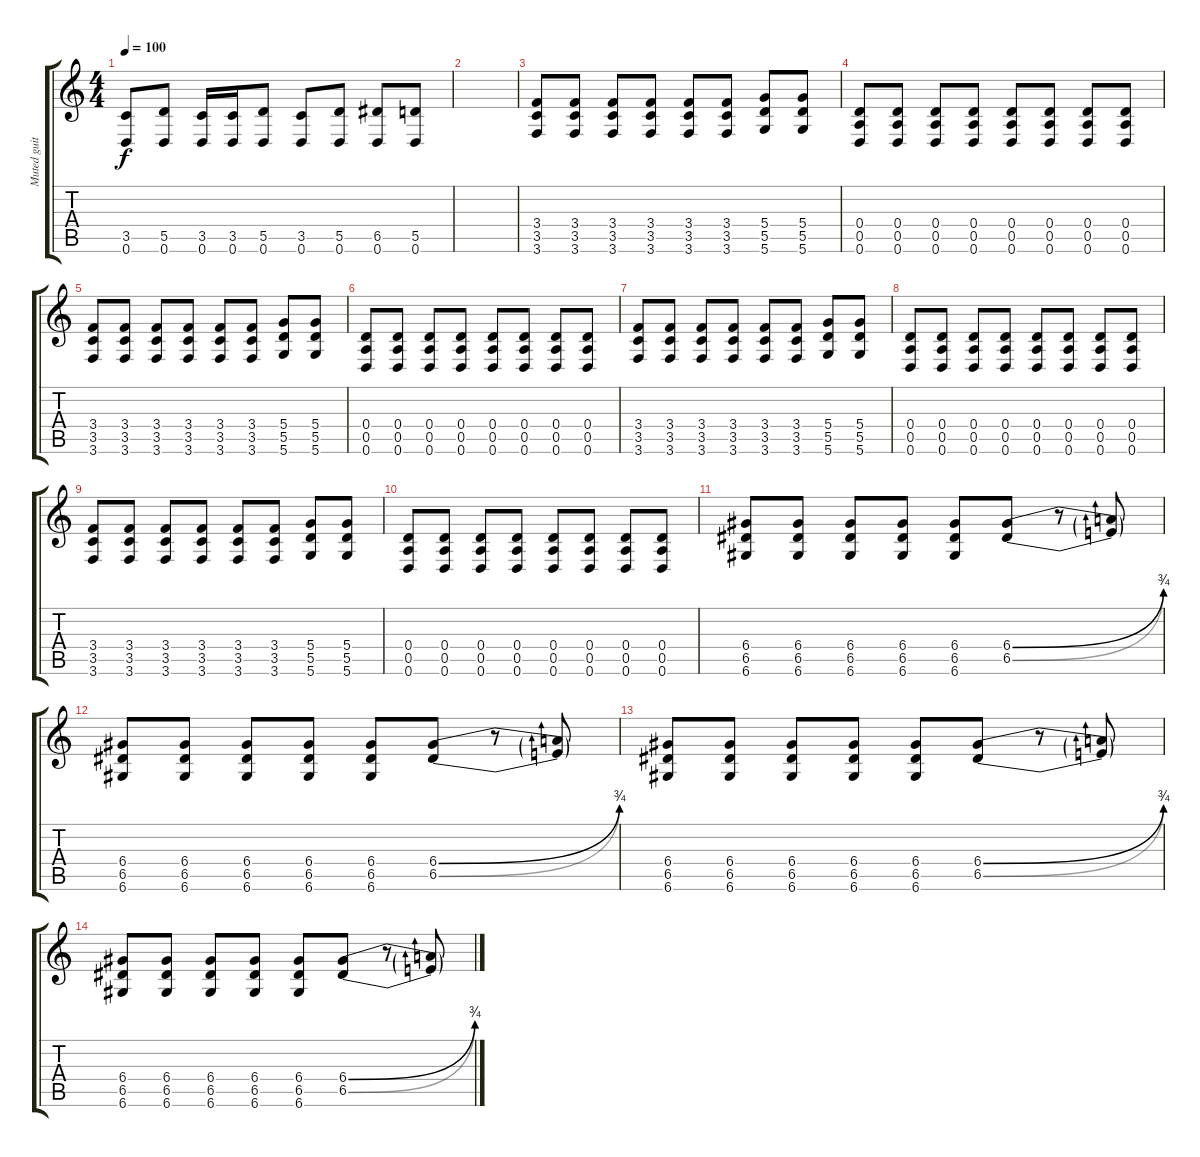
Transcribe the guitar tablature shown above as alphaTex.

\track ("Muted guitar" "Muted guit") {instrument electricguitarmuted}
\staff {score tabs}
\tuning (E4 B3 G3 D3 A2 D2) {hide}
\ts (4 4)
\tempo 100
\clef g2
\ks c
(3.5 0.6).8{dy f} (5.5 0.6).8 (3.5 0.6).16 (3.5 0.6).16 (5.5 0.6).8 (3.5 0.6).8 (5.5 0.6).8 (6.5 0.6).8 (5.5 0.6).8 |
|
(3.4 3.5 3.6).8{instrument distortionguitar} (3.4 3.5 3.6).8 (3.4 3.5 3.6).8 (3.4 3.5 3.6).8 (3.4 3.5 3.6).8 (3.4 3.5 3.6).8 (5.4 5.5 5.6).8 (5.4 5.5 5.6).8 |
(0.4 0.5 0.6).8 (0.4 0.5 0.6).8 (0.4 0.5 0.6).8 (0.4 0.5 0.6).8 (0.4 0.5 0.6).8 (0.4 0.5 0.6).8 (0.4 0.5 0.6).8 (0.4 0.5 0.6).8 |
(3.4 3.5 3.6).8 (3.4 3.5 3.6).8 (3.4 3.5 3.6).8 (3.4 3.5 3.6).8 (3.4 3.5 3.6).8 (3.4 3.5 3.6).8 (5.4 5.5 5.6).8 (5.4 5.5 5.6).8 |
(0.4 0.5 0.6).8 (0.4 0.5 0.6).8 (0.4 0.5 0.6).8 (0.4 0.5 0.6).8 (0.4 0.5 0.6).8 (0.4 0.5 0.6).8 (0.4 0.5 0.6).8 (0.4 0.5 0.6).8 |
(3.4 3.5 3.6).8 (3.4 3.5 3.6).8 (3.4 3.5 3.6).8 (3.4 3.5 3.6).8 (3.4 3.5 3.6).8 (3.4 3.5 3.6).8 (5.4 5.5 5.6).8 (5.4 5.5 5.6).8 |
(0.4 0.5 0.6).8 (0.4 0.5 0.6).8 (0.4 0.5 0.6).8 (0.4 0.5 0.6).8 (0.4 0.5 0.6).8 (0.4 0.5 0.6).8 (0.4 0.5 0.6).8 (0.4 0.5 0.6).8 |
(3.4 3.5 3.6).8 (3.4 3.5 3.6).8 (3.4 3.5 3.6).8 (3.4 3.5 3.6).8 (3.4 3.5 3.6).8 (3.4 3.5 3.6).8 (5.4 5.5 5.6).8 (5.4 5.5 5.6).8 |
(0.4 0.5 0.6).8 (0.4 0.5 0.6).8 (0.4 0.5 0.6).8 (0.4 0.5 0.6).8 (0.4 0.5 0.6).8 (0.4 0.5 0.6).8 (0.4 0.5 0.6).8 (0.4 0.5 0.6).8 |
(6.4 6.5 6.6).8 (6.4 6.5 6.6).8 (6.4 6.5 6.6).8 (6.4 6.5 6.6).8 (6.4 6.5 6.6).8 (6.4{be (bend 0 0 60 3)} 6.5{be (bend 0 0 60 3)}).8 r.8 (6.4{t} 6.5{t}).8 |
(6.4 6.5 6.6).8 (6.4 6.5 6.6).8 (6.4 6.5 6.6).8 (6.4 6.5 6.6).8 (6.4 6.5 6.6).8 (6.4{be (bend 0 0 60 3)} 6.5{be (bend 0 0 60 3)}).8 r.8 (6.4{t} 6.5{t}).8 |
(6.4 6.5 6.6).8 (6.4 6.5 6.6).8 (6.4 6.5 6.6).8 (6.4 6.5 6.6).8 (6.4 6.5 6.6).8 (6.4{be (bend 0 0 60 3)} 6.5{be (bend 0 0 60 3)}).8 r.8 (6.4{t} 6.5{t}).8 |
(6.4 6.5 6.6).8 (6.4 6.5 6.6).8 (6.4 6.5 6.6).8 (6.4 6.5 6.6).8 (6.4 6.5 6.6).8 (6.4{be (bend 0 0 60 3)} 6.5{be (bend 0 0 60 3)}).8 r.8 (6.4{t} 6.5{t}).8
